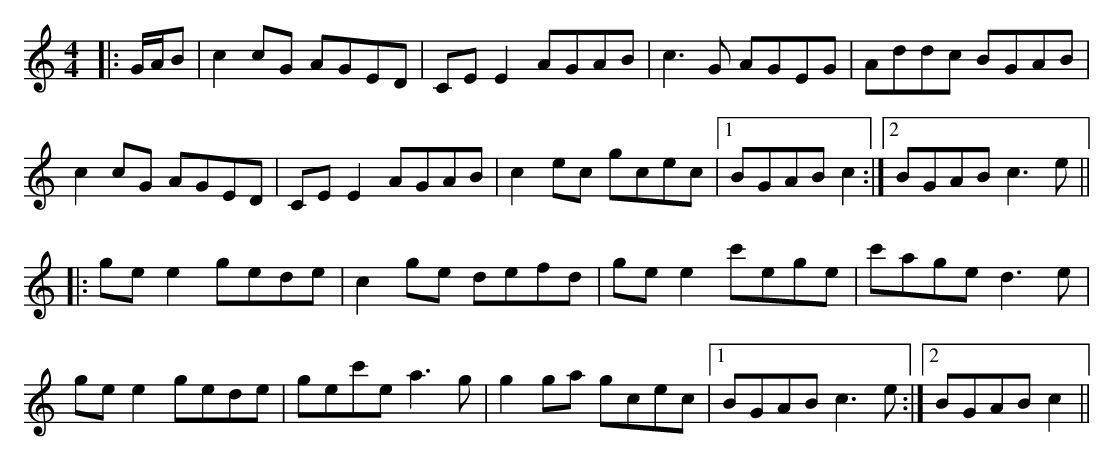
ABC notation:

X:1
M:4/4
K:C
|:G/A/B|c2 cG AGED|CE E2 AGAB|c3 G AGEG|Addc BGAB|
c2 cG AGED|CE E2 AGAB|c2 ec gcec|1 BGAB c2:|2 BGAB c3 e||
|:ge e2 gede|c2 ge defd|ge e2 c'ege|c'age d3 e|
ge e2 gede|gec'e a3 g|g2 ga gcec|1 BGAB c3 e:|2 BGAB c2||
